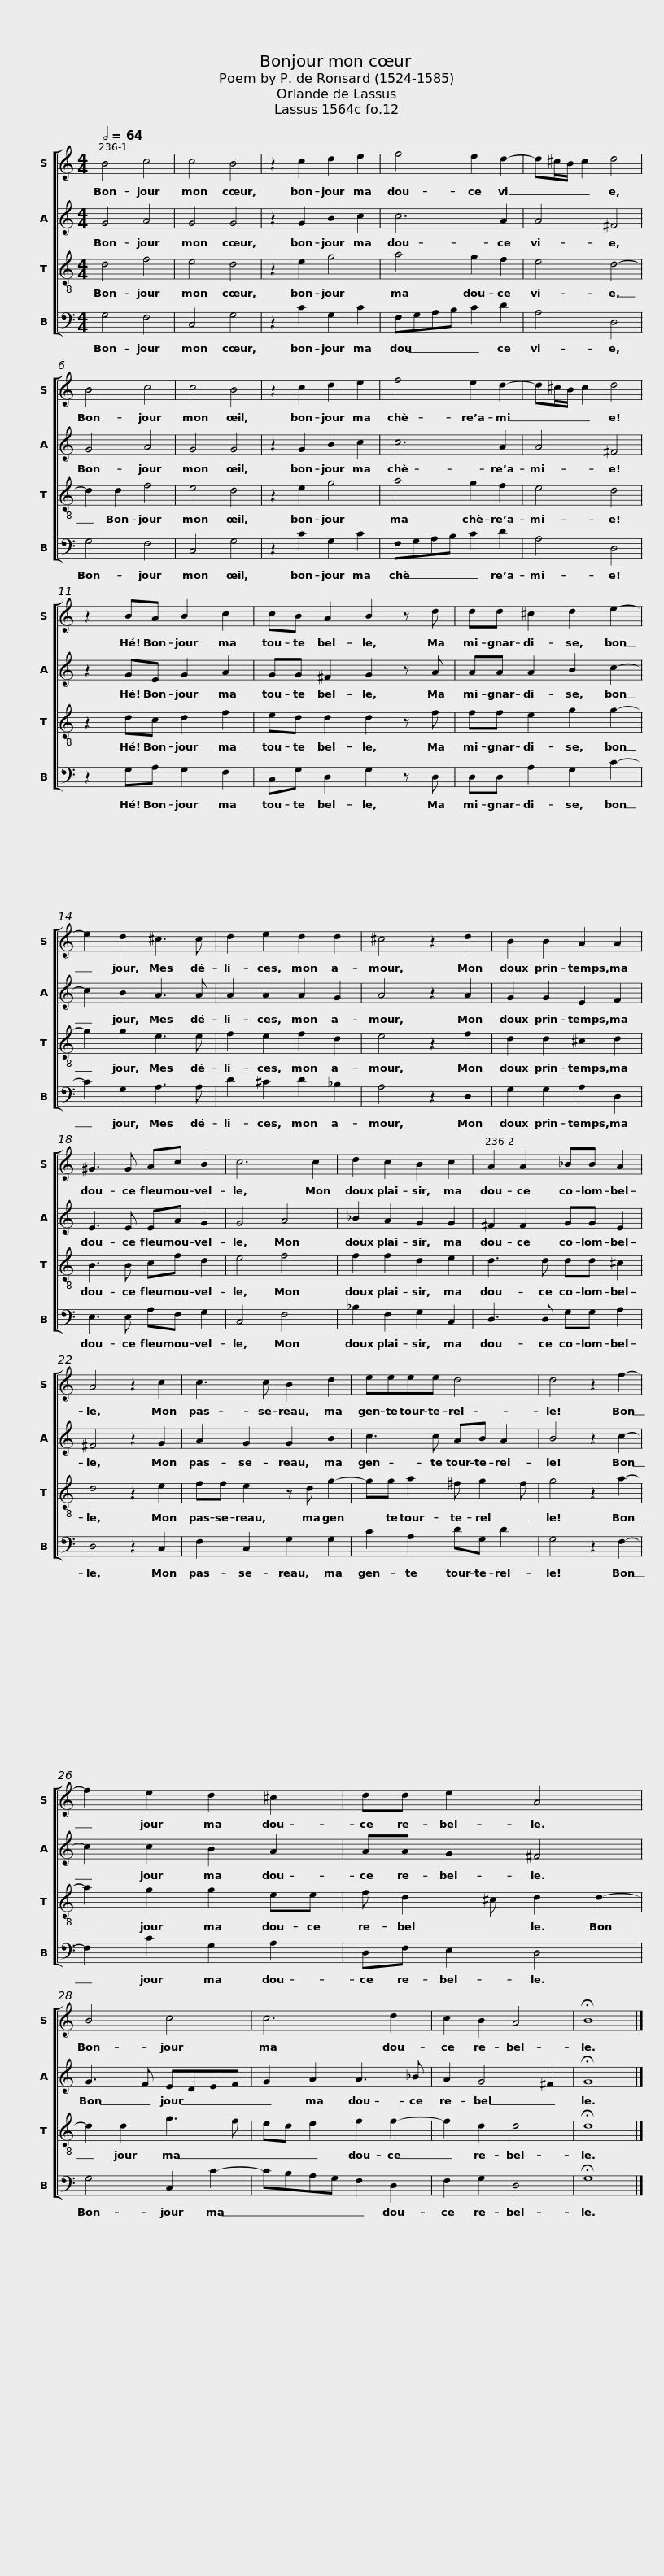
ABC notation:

X:1
%%score [ 1 2 3 4 ]
L:1/8
Q:1/2=64
M:4/4
I:linebreak $
K:C
V:1 treble
V:2 treble
V:3 treble-8
V:4 bass
V:1
 B4 c4 | c4 B4 | z2 c2 d2 e2 | f4 e2 d2- | d^c/B/ c2 d4 | %5
 B4 c4 | c4 B4 |$ z2 c2 d2 e2 | f4 e2 d2- | d^c/B/ c2 d4 | %10
 z2 BA B2 c2 | cB A2 B2 z d |$ dd ^c2 d2 e2- | e2 d2 ^c3 c | d2 e2 d2 d2 | %15
 ^c4 z2 d2 | B2 B2 A2 A2 |$ ^G3 G Ac B2 | c6 c2 | d2 c2 B2 c2 | %20
 A2 A2 _BB A2 | A4 z2 c2 |$ c3 c B2 d2 | eeee d4 | d4 z2 f2- | %25
 f2 e2 d2 ^c2 |$ dd e2 A4 | B4 c4 | c6 d2 | c2 B2 A4 | %30
 !fermata!B8 |] %31
V:2
 G4 A4 | G4 G4 | z2 G2 B2 c2 | c6 A2 | A4 ^F4 | %5
 G4 A4 | G4 G4 |$ z2 G2 B2 c2 | c6 A2 | A4 ^F4 | %10
 z2 GE G2 A2 | GG ^F2 G2 z A |$ AA A2 B2 c2- | c2 B2 A3 A | A2 A2 A2 G2 | %15
 A4 z2 A2 | G2 G2 E2 F2 |$ E3 E EA G2 | G4 A4 | _B2 A2 G2 G2 | %20
 ^F2 F2 GG E2 | ^F4 z2 G2 |$ A2 G2 G2 B2 | c3 c AB A2 | B4 z2 c2- | %25
 c2 c2 B2 A2 |$ AA G2 ^F4 | G3 F EDEF | G2 A2 A3 _B | A2 G4 ^F2 | %30
 !fermata!G8 |] %31
V:3
 d4 f4 | e4 d4 | z2 e2 g4 | a4 g2 f2 | e4 d4- | %5
 d2 d2 f4 | e4 d4 |$ z2 e2 g4 | a4 g2 f2 | e4 d4 | %10
 z2 dc d2 f2 | ed d2 d2 z f |$ ff e2 g2 g2- | g2 g2 e3 e | f2 e2 f2 d2 | %15
 e4 z2 f2 | d2 d2 ^c2 d2 |$ B3 B cf d2 | e4 f4 | f2 f2 d2 e2 | %20
 d3 d dd ^c2 | d4 z2 e2 |$ ff e2 z d g2- | gg a2 ^f g2 f | g4 z2 a2- | %25
 a2 g2 g2 ee |$ f d2 ^c d2 d2- | d2 d2 g3 f | ed e2 f2 f2- | f2 d2 d4 | %30
 !fermata!d8 |] %31
V:4
 G,4 F,4 | C,4 G,4 | z2 C2 G,2 C2 | F,G,A,B, C2 D2 | A,4 D,4 | %5
 G,4 F,4 | C,4 G,4 |$ z2 C2 G,2 C2 | F,G,A,B, C2 D2 | A,4 D,4 | %10
 z2 G,A, G,2 F,2 | C,G, D,2 G,2 z D, |$ D,D, A,2 G,2 C2- | C2 G,2 A,3 A, | D2 ^C2 D2 _B,2 | %15
 A,4 z2 D,2 | G,2 G,2 A,2 D,2 |$ E,3 E, A,F, G,2 | C,4 F,4 | _B,2 F,2 G,2 C,2 | %20
 D,3 D, G,G, A,2 | D,4 z2 C,2 |$ F,2 C,2 G,2 G,2 | C2 A,2 DG, D2 | G,4 z2 F,2- | %25
 F,2 C2 G,2 A,2 |$ D,F, E,2 D,4 | G,4 C,2 C2- | CB,A,G, F,2 D,2 | F,2 G,2 D,4 | %30
 !fermata!G,8 |] %31
